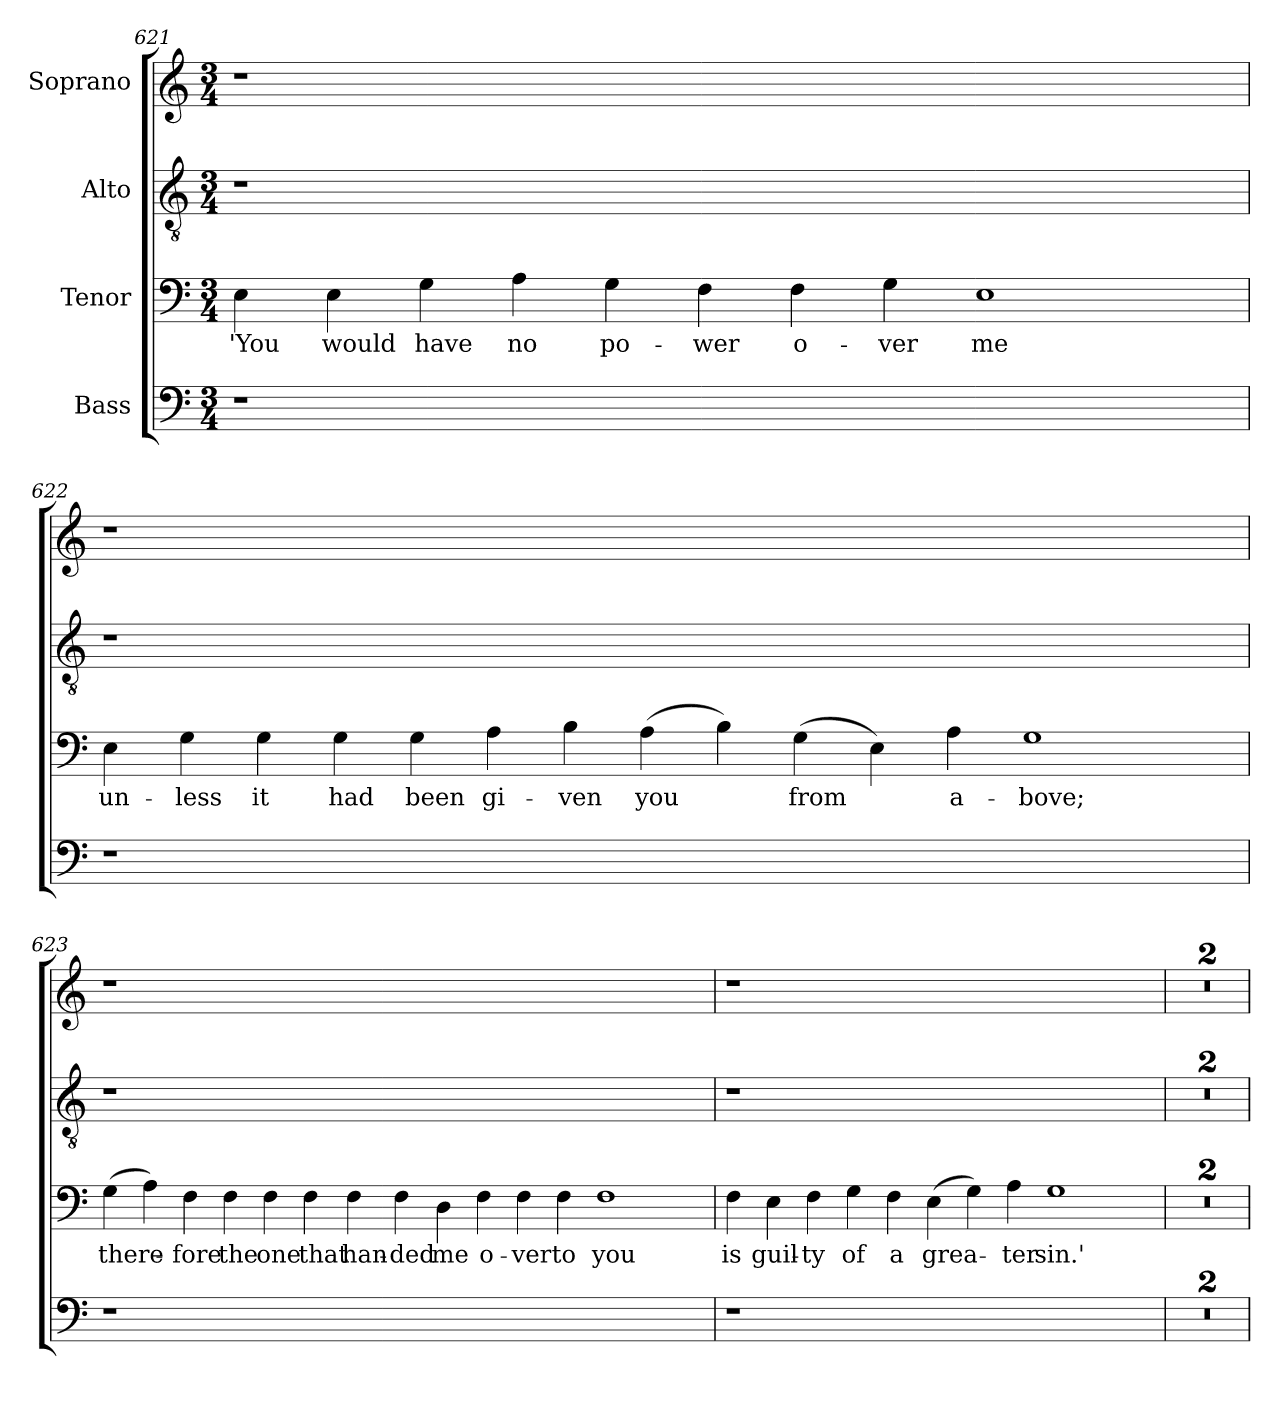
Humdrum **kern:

**kern	**kern	**text	**kern	**kern
*part4	*part3	*part3	*part2	*part1
*staff4	*staff3	*staff3	*staff2	*staff1
*I"Bass	*I"Tenor	*	*I"Alto	*I"Soprano
*clefF4	*clefF4	*	*clefGv2	*clefG2
*	*ITrd7c12	*	*ITrd7c12	*
*k[]	*k[]	*	*k[]	*k[]
*C:	*C:	*	*C:	*C:
*M3/4	*M3/4	*	*M3/4	*M3/4
=621	=621	=621	=621	=621
!LO:N:vis=1	!	!	!	!
!	!	!LO:LY:b:color=#000000	!LO:N:vis=1	!LO:N:vis=1
2.r	4EEi\	'You	2.r	2.r
!	!	!LO:LY:b:color=#000000	!	!
.	4EEi\	would	.	.
!	!	!LO:LY:b:color=#000000	!	!
.	4GGi\	have	.	.
!	!	!LO:LY:b:color=#000000	!	!
0ryy	4AAi\	no	0ryy	0ryy
!	!	!LO:LY:b:color=#000000	!	!
.	4GGi\	po-	.	.
!	!	!LO:LY:b:color=#000000	!	!
.	4FFi\	-wer	.	.
!	!	!LO:LY:b:color=#000000	!	!
.	4FFi\	o-	.	.
!	!	!LO:LY:b:color=#000000	!	!
.	4GGi\	-ver	.	.
!	!	!LO:LY:b:color=#000000	!	!
.	1EEi	me	.	.
4ryy	.	.	4ryy	4ryy
=622	=622	=622	=622	=622
!LO:N:vis=1	!	!	!	!
!	!	!LO:LY:b:color=#000000	!LO:N:vis=1	!LO:N:vis=1
2.r	4EEi\	un-	2.r	2.r
!	!	!LO:LY:b:color=#000000	!	!
.	4GGi\	-less	.	.
!	!	!LO:LY:b:color=#000000	!	!
.	4GGi\	it	.	.
!	!	!LO:LY:b:color=#000000	!	!
0ryy	4GGi\	had	0ryy	0ryy
!	!	!LO:LY:b:color=#000000	!	!
.	4GGi\	been	.	.
!	!	!LO:LY:b:color=#000000	!	!
.	4AAi\	gi-	.	.
!	!	!LO:LY:b:color=#000000	!	!
.	4BBi\	-ven	.	.
!	!	!LO:LY:b:color=#000000	!	!
.	(4AAi\	you	.	.
.	4BBi\)	.	.	.
!	!	!LO:LY:b:color=#000000	!	!
.	(4GGi\	from	.	.
.	4EEi\)	.	.	.
!	!	!LO:LY:b:color=#000000	!	!
1ryy	4AAi\	a-	1ryy	1ryy
!	!	!LO:LY:b:color=#000000	!	!
.	1GGi	-bove;	.	.
4ryy	.	.	4ryy	4ryy
!!LO:LB:g=z
=623	=623	=623	=623	=623
!LO:N:vis=1	!	!	!	!
!	!	!LO:LY:b:color=#000000	!LO:N:vis=1	!LO:N:vis=1
2.r	(4GGi\	there-	2.r	2.r
.	4AAi\)	.	.	.
!	!	!LO:LY:b:color=#000000	!	!
.	4FFi\	-fore	.	.
!	!	!LO:LY:b:color=#000000	!	!
0ryy	4FFi\	the	0ryy	0ryy
!	!	!LO:LY:b:color=#000000	!	!
.	4FFi\	one	.	.
!	!	!LO:LY:b:color=#000000	!	!
.	4FFi\	that	.	.
!	!	!LO:LY:b:color=#000000	!	!
.	4FFi\	han-	.	.
!	!	!LO:LY:b:color=#000000	!	!
.	4FFi\	-ded	.	.
!	!	!LO:LY:b:color=#000000	!	!
.	4DDi\	me	.	.
!	!	!LO:LY:b:color=#000000	!	!
.	4FFi\	o-	.	.
!	!	!LO:LY:b:color=#000000	!	!
.	4FFi\	-ver	.	.
!	!	!LO:LY:b:color=#000000	!	!
1ryy	4FFi\	to	1ryy	1ryy
!	!	!LO:LY:b:color=#000000	!	!
.	1FFi	you	.	.
4ryy	.	.	4ryy	4ryy
=624	=624	=624	=624	=624
!LO:N:vis=1	!	!	!	!
!	!	!LO:LY:b:color=#000000	!LO:N:vis=1	!LO:N:vis=1
2.r	4FFi\	is	2.r	2.r
!	!	!LO:LY:b:color=#000000	!	!
.	4EEi\	guil-	.	.
!	!	!LO:LY:b:color=#000000	!	!
.	4FFi\	-ty	.	.
!	!	!LO:LY:b:color=#000000	!	!
0ryy	4GGi\	of	0ryy	0ryy
!	!	!LO:LY:b:color=#000000	!	!
.	4FFi\	a	.	.
!	!	!LO:LY:b:color=#000000	!	!
.	(4EEi\	grea-	.	.
.	4GGi\)	.	.	.
!	!	!LO:LY:b:color=#000000	!	!
.	4AAi\	-ter	.	.
!	!	!LO:LY:b:color=#000000	!	!
.	1GGi	sin.'	.	.
4ryy	.	.	4ryy	4ryy
=625	=625	=625	=625	=625
*	*stria0	*	*	*
!LO:N:vis=1	!LO:N:vis=1	!	!LO:N:vis=1	!LO:N:vis=1
2.r	2.r	.	2.r	2.r
!!LO:PB:g=z
=626	=626	=626	=626	=626
!LO:N:vis=1	!LO:N:vis=1	!	!LO:N:vis=1	!LO:N:vis=1
2.r	2.r	.	2.r	2.r
=	=	=	=	=
*-	*-	*-	*-	*-
